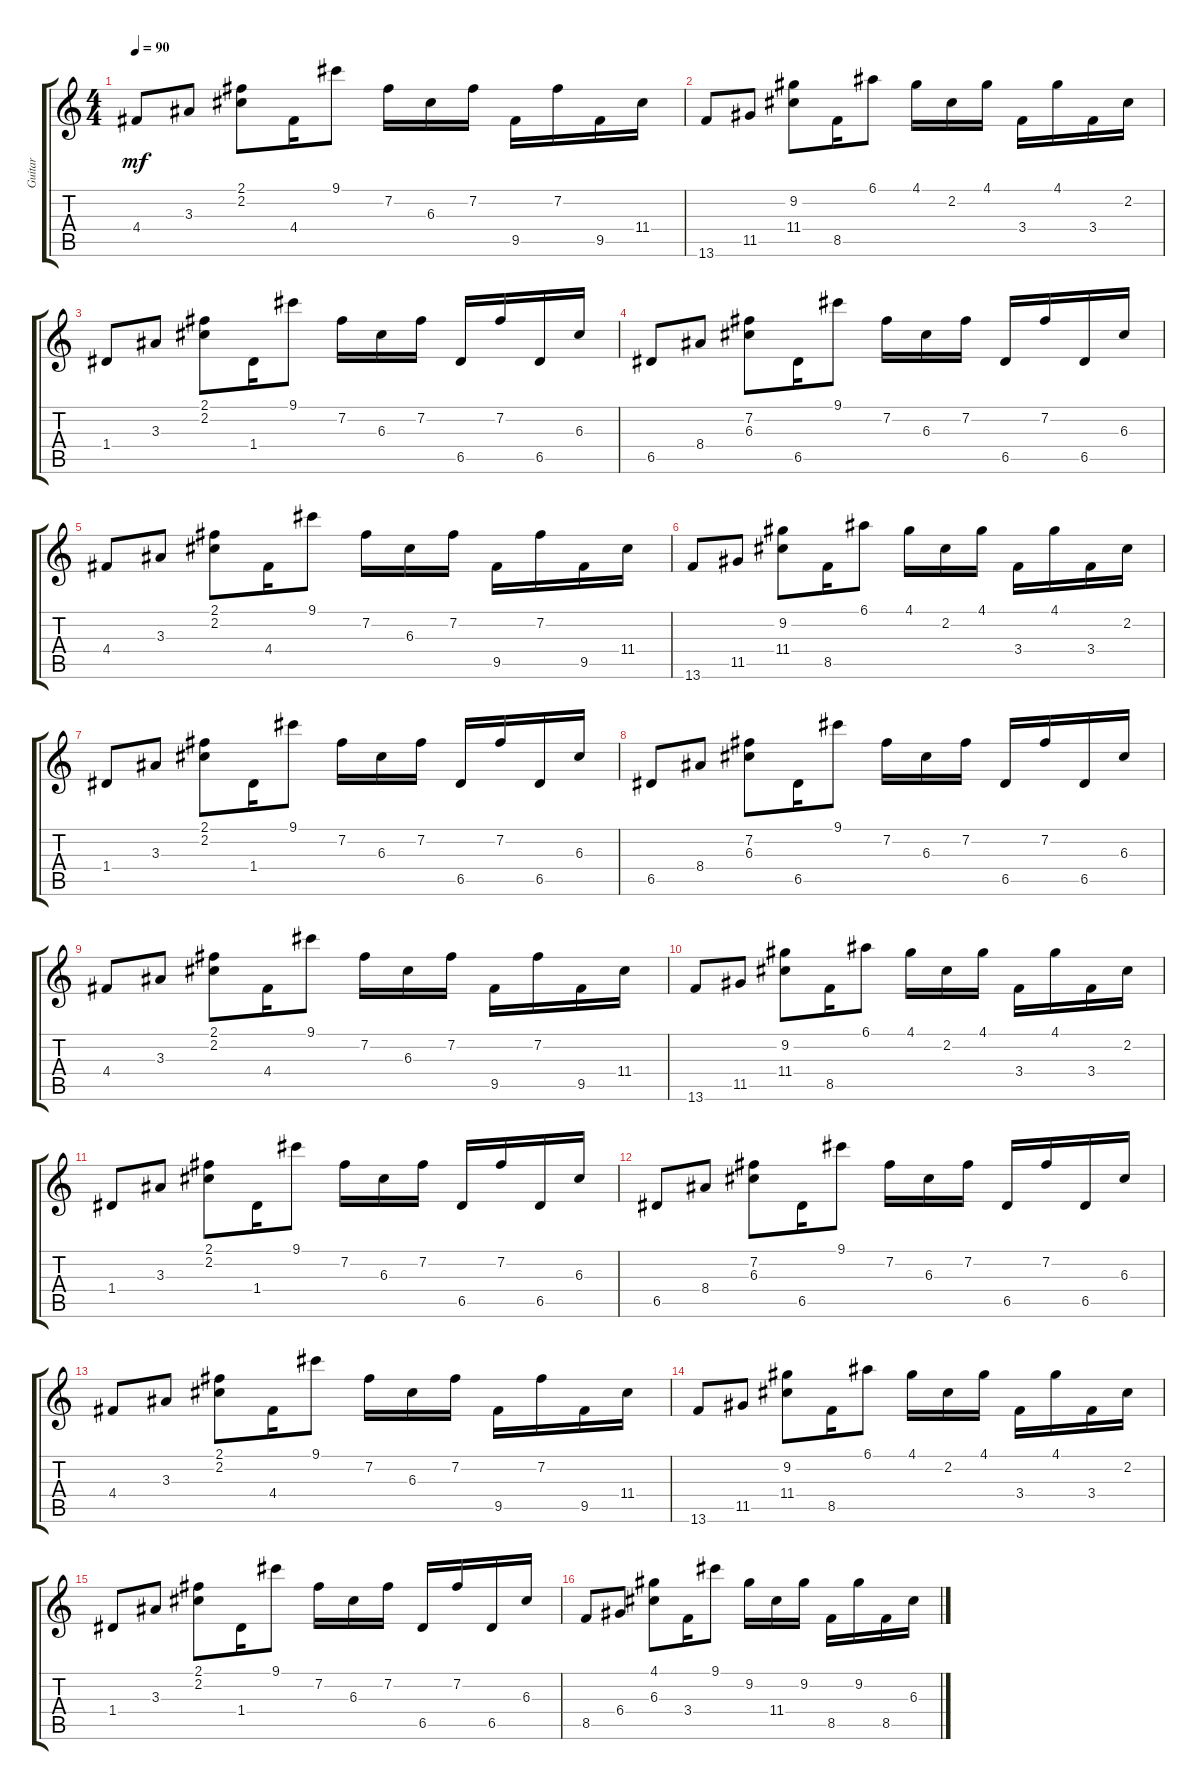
\track ("Guitar" "Guitar") {instrument acousticguitarsteel}
\staff {score tabs}
\tuning (E4 B3 G3 D3 A2 E2) {hide}
\ts (4 4)
\tempo 90
\clef g2
\ks c
4.4.8{dy mf} 3.3.8 (2.1 2.2).8 4.4.16 9.1.8 7.2.16 6.3.16 7.2.16 9.5.16 7.2.16 9.5.16 11.4.16 |
13.6.8 11.5.8 (9.2 11.4).8 8.5.16 6.1.8 4.1.16 2.2.16 4.1.16 3.4.16 4.1.16 3.4.16 2.2.16 |
1.4.8 3.3.8 (2.1 2.2).8 1.4.16 9.1.8 7.2.16 6.3.16 7.2.16 6.5.16 7.2.16 6.5.16 6.3.16 |
6.5.8 8.4.8 (7.2 6.3).8 6.5.16 9.1.8 7.2.16 6.3.16 7.2.16 6.5.16 7.2.16 6.5.16 6.3.16 |
4.4.8 3.3.8 (2.1 2.2).8 4.4.16 9.1.8 7.2.16 6.3.16 7.2.16 9.5.16 7.2.16 9.5.16 11.4.16 |
13.6.8 11.5.8 (9.2 11.4).8 8.5.16 6.1.8 4.1.16 2.2.16 4.1.16 3.4.16 4.1.16 3.4.16 2.2.16 |
1.4.8 3.3.8 (2.1 2.2).8 1.4.16 9.1.8 7.2.16 6.3.16 7.2.16 6.5.16 7.2.16 6.5.16 6.3.16 |
6.5.8 8.4.8 (7.2 6.3).8 6.5.16 9.1.8 7.2.16 6.3.16 7.2.16 6.5.16 7.2.16 6.5.16 6.3.16 |
4.4.8 3.3.8 (2.1 2.2).8 4.4.16 9.1.8 7.2.16 6.3.16 7.2.16 9.5.16 7.2.16 9.5.16 11.4.16 |
13.6.8 11.5.8 (9.2 11.4).8 8.5.16 6.1.8 4.1.16 2.2.16 4.1.16 3.4.16 4.1.16 3.4.16 2.2.16 |
1.4.8 3.3.8 (2.1 2.2).8 1.4.16 9.1.8 7.2.16 6.3.16 7.2.16 6.5.16 7.2.16 6.5.16 6.3.16 |
6.5.8 8.4.8 (7.2 6.3).8 6.5.16 9.1.8 7.2.16 6.3.16 7.2.16 6.5.16 7.2.16 6.5.16 6.3.16 |
4.4.8 3.3.8 (2.1 2.2).8 4.4.16 9.1.8 7.2.16 6.3.16 7.2.16 9.5.16 7.2.16 9.5.16 11.4.16 |
13.6.8 11.5.8 (9.2 11.4).8 8.5.16 6.1.8 4.1.16 2.2.16 4.1.16 3.4.16 4.1.16 3.4.16 2.2.16 |
1.4.8 3.3.8 (2.1 2.2).8 1.4.16 9.1.8 7.2.16 6.3.16 7.2.16 6.5.16 7.2.16 6.5.16 6.3.16 |
8.5.8 6.4.8 (4.1 6.3).8 3.4.16 9.1.8 9.2.16 11.4.16 9.2.16 8.5.16 9.2.16 8.5.16 6.3.16
